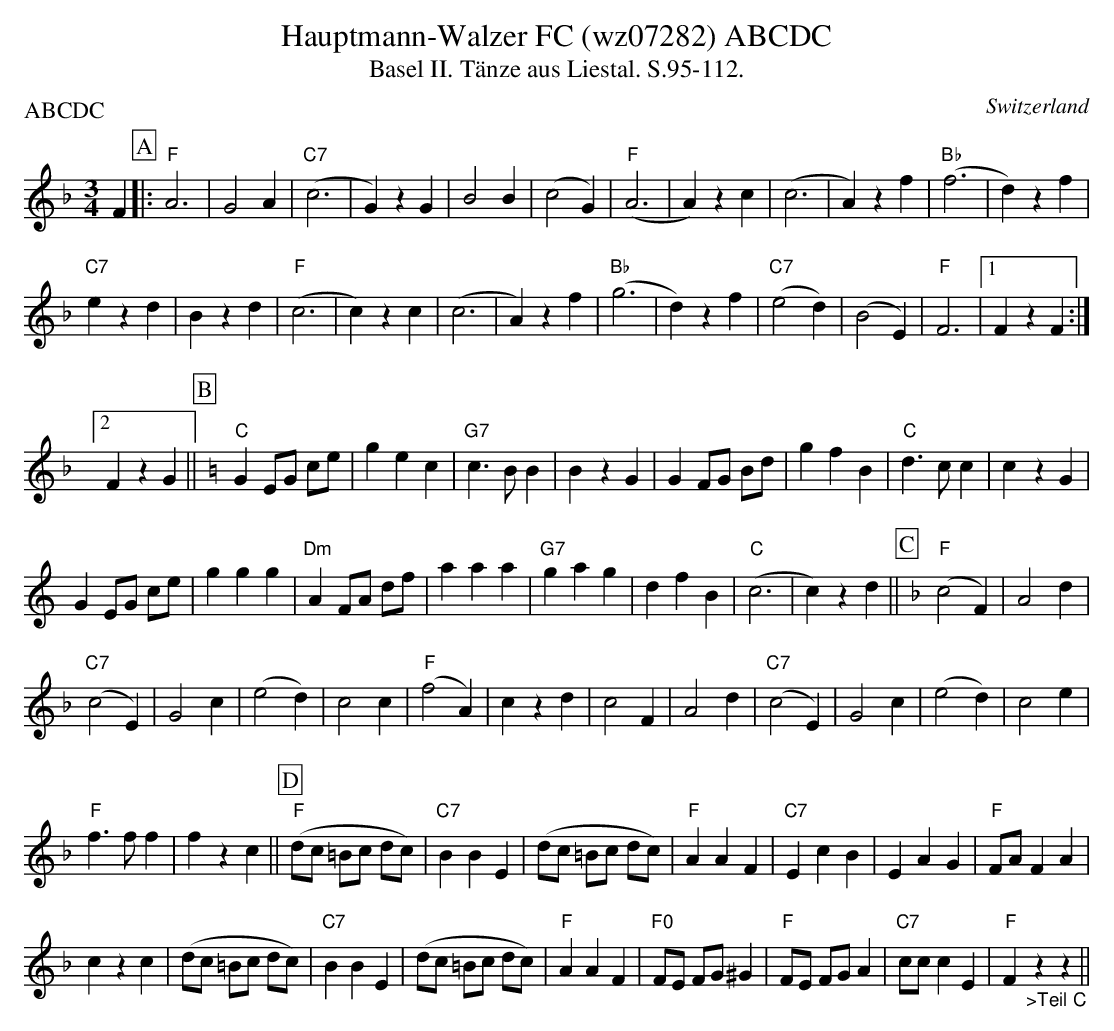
X:1
T: Hauptmann-Walzer FC (wz07282) ABCDC
T: Basel II. Tänze aus Liestal. S.95-112.
P:ABCDC
M:3/4
L:1/4
O:Switzerland
K:F major
F [P:A] |: "F"A3 | G2A | ("C7"c3 | G)zG | B2B | (c2G) | ("F"A3 | A)zc | (c3 | A)zf | ("Bb"f3 | d)zf |
"C7"ezd | Bzd | ("F"c3 | c)zc | (c3 | A)zf | ("Bb"g3 | d)zf | ("C7"e2d) | (B2E) | "F"F3 |1 FzF :|2
FzG || [P:B] [K:C] "C"GE/G/ c/e/ | gec | "G7"c>BB | BzG | GF/G/ B/d/ | gfB | "C"d>cc | czG |
GE/G/ c/e/ | ggg | "Dm"AF/A/ d/f/ | aaa | "G7"gag | dfB | ("C"c3 | c)zd || [P:C] [K:F] ("F"c2F) | A2d |
("C7"c2E) | G2c | (e2d) | c2c | ("F"f2A) | czd | c2F | A2d | ("C7"c2E) | G2c | (e2d) | c2e |
"F"f>ff | fzc || [P:D] ("F"d/c/ =B/c/ d/c/) |  "C7"BBE | (d/c/ =B/c/ d/c/) | "F"AAF | "C7"EcB | EAG | "F"F/A/ FA |
czc | (d/c/ =B/c/ d/c/) | "C7"BBE | (d/c/ =B/c/ d/c/) | "F"AAF | "F0"F/E/ F/G/^G | "F"F/E/ F/G/A | "C7"c/c/cE | "F"F"_>Teil C"zz ||
